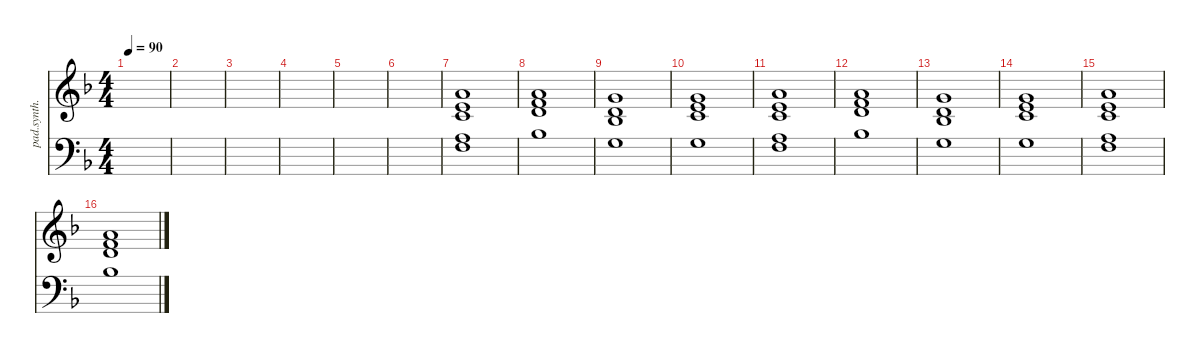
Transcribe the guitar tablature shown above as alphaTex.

\defaultSystemsLayout 4
\hideDynamics
\bracketExtendMode nobrackets
\track ("Synthesizer" "pad.synth.") {instrument pad2warm}
\staff {score}
\tuning (E4 B3 G3 D3 A2 E2)
\ts (4 4)
\tempo 90
\clef g2
\ks f
|
|
|
|
|
|
(5.1{acc forcenatural} 0.1{acc forcenatural} -4.1{acc forcenatural}).1 |
(5.1{acc forcenatural} 1.1{acc forcenatural} -2.1{acc forcenatural}).1 |
(3.1{acc forcenatural} -2.1{acc forcenatural} -6.1{acc b}).1 |
(3.1{acc forcenatural} 0.1{acc forcenatural} -4.1{acc forcenatural}).1 |
(5.1{acc forcenatural} 0.1{acc forcenatural} -4.1{acc forcenatural}).1 |
(5.1{acc forcenatural} 1.1{acc forcenatural} -2.1{acc forcenatural}).1 |
(3.1{acc forcenatural} -2.1{acc forcenatural} -6.1{acc b}).1 |
(3.1{acc forcenatural} 0.1{acc forcenatural} -4.1{acc forcenatural}).1 |
(5.1{acc forcenatural} 0.1{acc forcenatural} -4.1{acc forcenatural}).1 |
(5.1{acc forcenatural} 1.1{acc forcenatural} -2.1{acc forcenatural}).1
\staff {score}
\tuning (G2 D2 A1 E1)
\clef f4
\ottava regular
\simile none
\ks f
|
|
|
|
|
|
(14.1{acc forcenatural} 10.1{acc forcenatural}).1 |
15.1{acc b}.1 |
12.1{acc forcenatural}.1 |
12.1{acc forcenatural}.1 |
(14.1{acc forcenatural} 10.1{acc forcenatural}).1 |
15.1{acc b}.1 |
12.1{acc forcenatural}.1 |
12.1{acc forcenatural}.1 |
(14.1{acc forcenatural} 10.1{acc forcenatural}).1 |
15.1{acc b}.1
